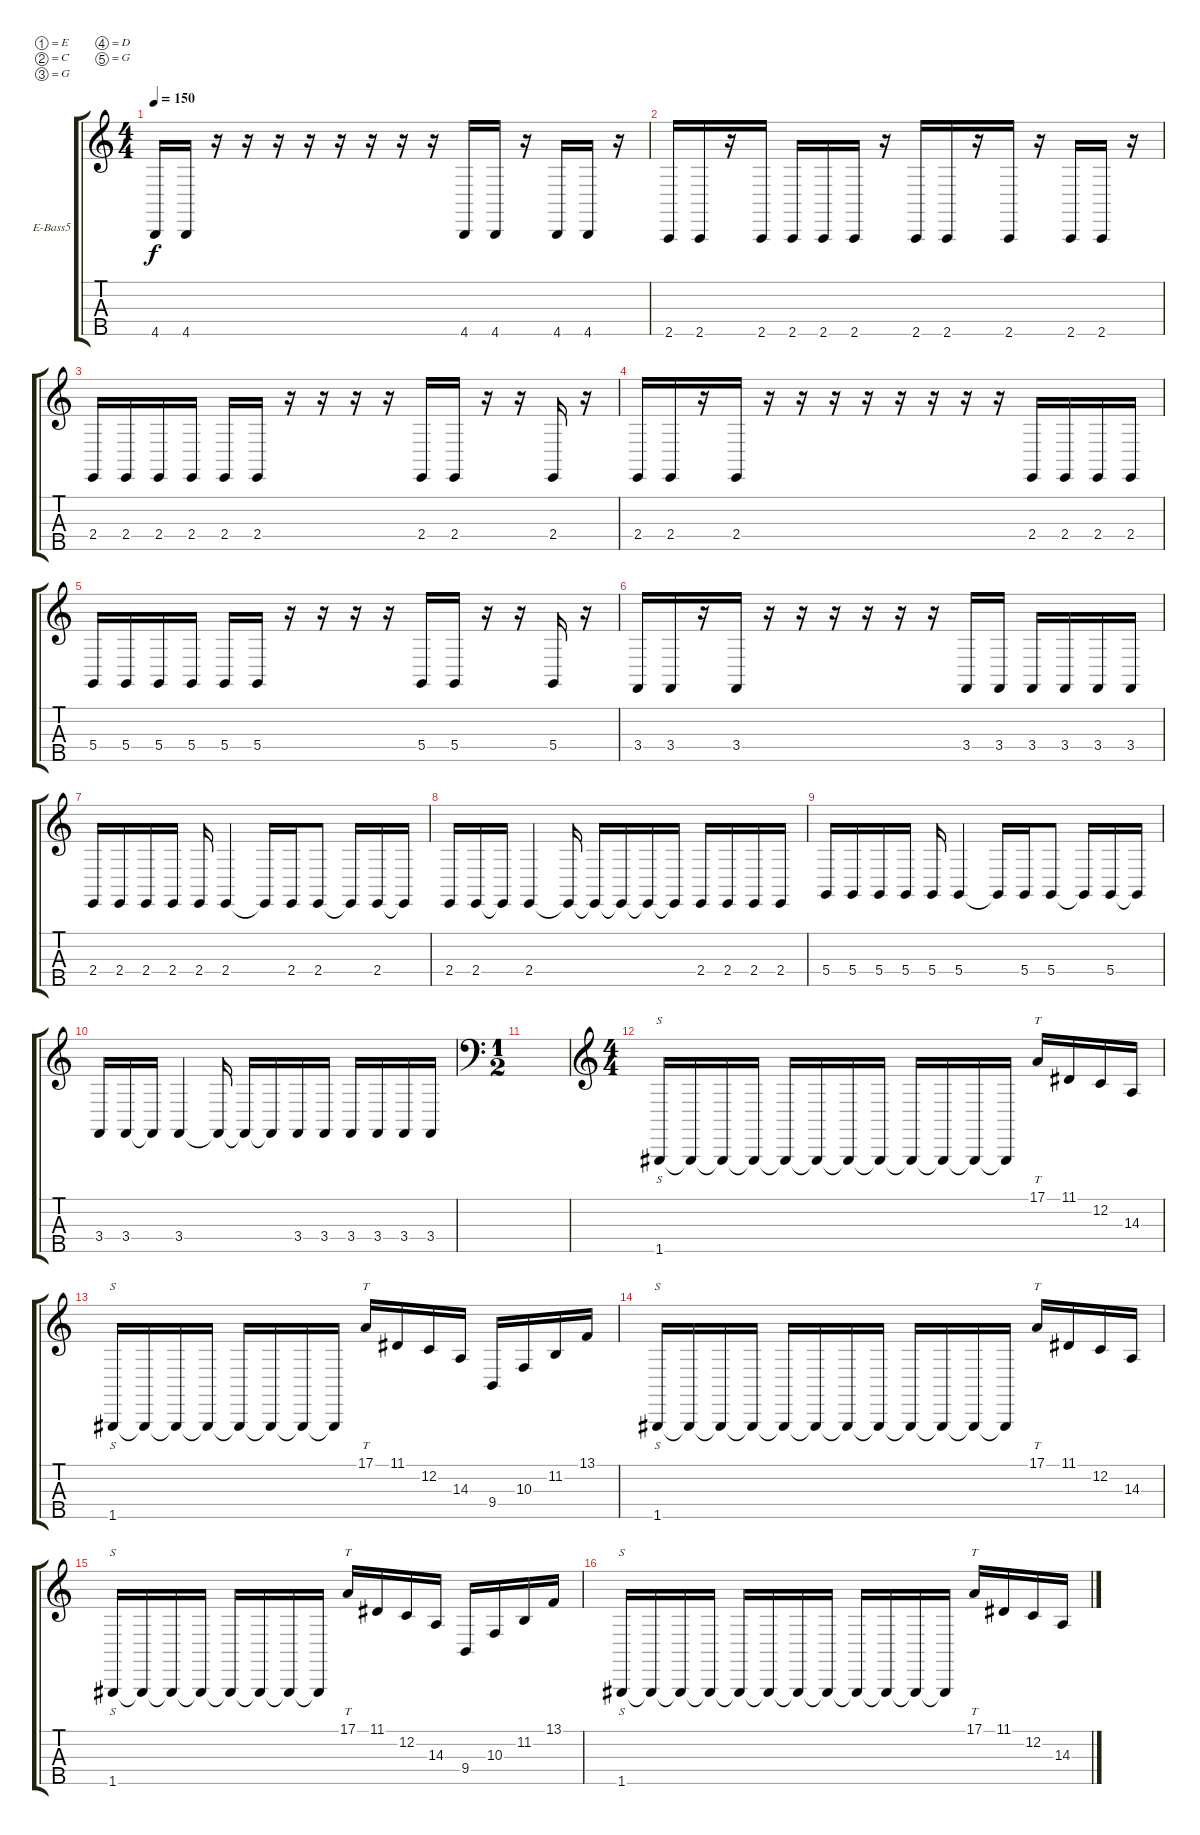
\defaultSystemsLayout 4
\bracketExtendMode groupsimilarinstruments
\firstSystemTrackNameOrientation horizontal
\otherSystemsTrackNameOrientation horizontal
\track ("Electric Bass" "E-Bass5") {instrument electricbassfinger}
\staff {score tabs}
\tuning (E2 C2 G1 D1 G0)
\ts (4 4)
\tempo 150
\clef g2
\ks c
4.5.16{dy f} 4.5.16 r.16 r.16 r.16 r.16 r.16 r.16 r.16 r.16 4.5.16 4.5.16 r.16 4.5.16 4.5.16 r.16 |
2.5.16 2.5.16 r.16 2.5.16 2.5.16 2.5.16 2.5.16 r.16 2.5.16 2.5.16 r.16 2.5.16 r.16 2.5.16 2.5.16 r.16 |
2.4.16 2.4.16 2.4.16 2.4.16 2.4.16 2.4.16 r.16 r.16 r.16 r.16 2.4.16 2.4.16 r.16 r.16 2.4.16 r.16 |
2.4.16 2.4.16 r.16 2.4.16 r.16 r.16 r.16 r.16 r.16 r.16 r.16 r.16 2.4.16 2.4.16 2.4.16 2.4.16 |
5.4.16 5.4.16 5.4.16 5.4.16 5.4.16 5.4.16 r.16 r.16 r.16 r.16 5.4.16 5.4.16 r.16 r.16 5.4.16 r.16 |
3.4.16 3.4.16 r.16 3.4.16 r.16 r.16 r.16 r.16 r.16 r.16 3.4.16 3.4.16 3.4.16 3.4.16 3.4.16 3.4.16 |
2.4.16 2.4.16 2.4.16 2.4.16 2.4.16 2.4.4 2.4{t}.16 2.4.16 2.4.8 2.4{t}.16 2.4.16 2.4{t}.16 |
2.4.16 2.4.16 2.4{t}.16 2.4.4 2.4{t}.16 2.4{t}.16 2.4{t}.16 2.4{t}.16 2.4{t}.16 2.4.16 2.4.16 2.4.16 2.4.16 |
5.4.16 5.4.16 5.4.16 5.4.16 5.4.16 5.4.4 5.4{t}.16 5.4.16 5.4.8 5.4{t}.16 5.4.16 5.4{t}.16 |
3.4.16 3.4.16 3.4{t}.16 3.4.4 3.4{t}.16 3.4{t}.16 3.4{t}.16 3.4.16 3.4.16 3.4.16 3.4.16 3.4.16 3.4.16 |
\ts (1 2)
\clef f4
|
\ts (4 4)
\clef g2
1.5.16{s} 1.5{t}.16 1.5{t}.16 1.5{t}.16 1.5{t}.16 1.5{t}.16 1.5{t}.16 1.5{t}.16 1.5{t}.16 1.5{t}.16 1.5{t}.16 1.5{t}.16 17.1.16{tt} 11.1.16 12.2.16 14.3.16 |
1.5.16{s} 1.5{t}.16 1.5{t}.16 1.5{t}.16 1.5{t}.16 1.5{t}.16 1.5{t}.16 1.5{t}.16 17.1.16{tt} 11.1.16 12.2.16 14.3.16 9.4.16 10.3.16 11.2.16 13.1.16 |
1.5.16{s} 1.5{t}.16 1.5{t}.16 1.5{t}.16 1.5{t}.16 1.5{t}.16 1.5{t}.16 1.5{t}.16 1.5{t}.16 1.5{t}.16 1.5{t}.16 1.5{t}.16 17.1.16{tt} 11.1.16 12.2.16 14.3.16 |
1.5.16{s} 1.5{t}.16 1.5{t}.16 1.5{t}.16 1.5{t}.16 1.5{t}.16 1.5{t}.16 1.5{t}.16 17.1.16{tt} 11.1.16 12.2.16 14.3.16 9.4.16 10.3.16 11.2.16 13.1.16 |
1.5.16{s} 1.5{t}.16 1.5{t}.16 1.5{t}.16 1.5{t}.16 1.5{t}.16 1.5{t}.16 1.5{t}.16 1.5{t}.16 1.5{t}.16 1.5{t}.16 1.5{t}.16 17.1.16{tt} 11.1.16 12.2.16 14.3.16
